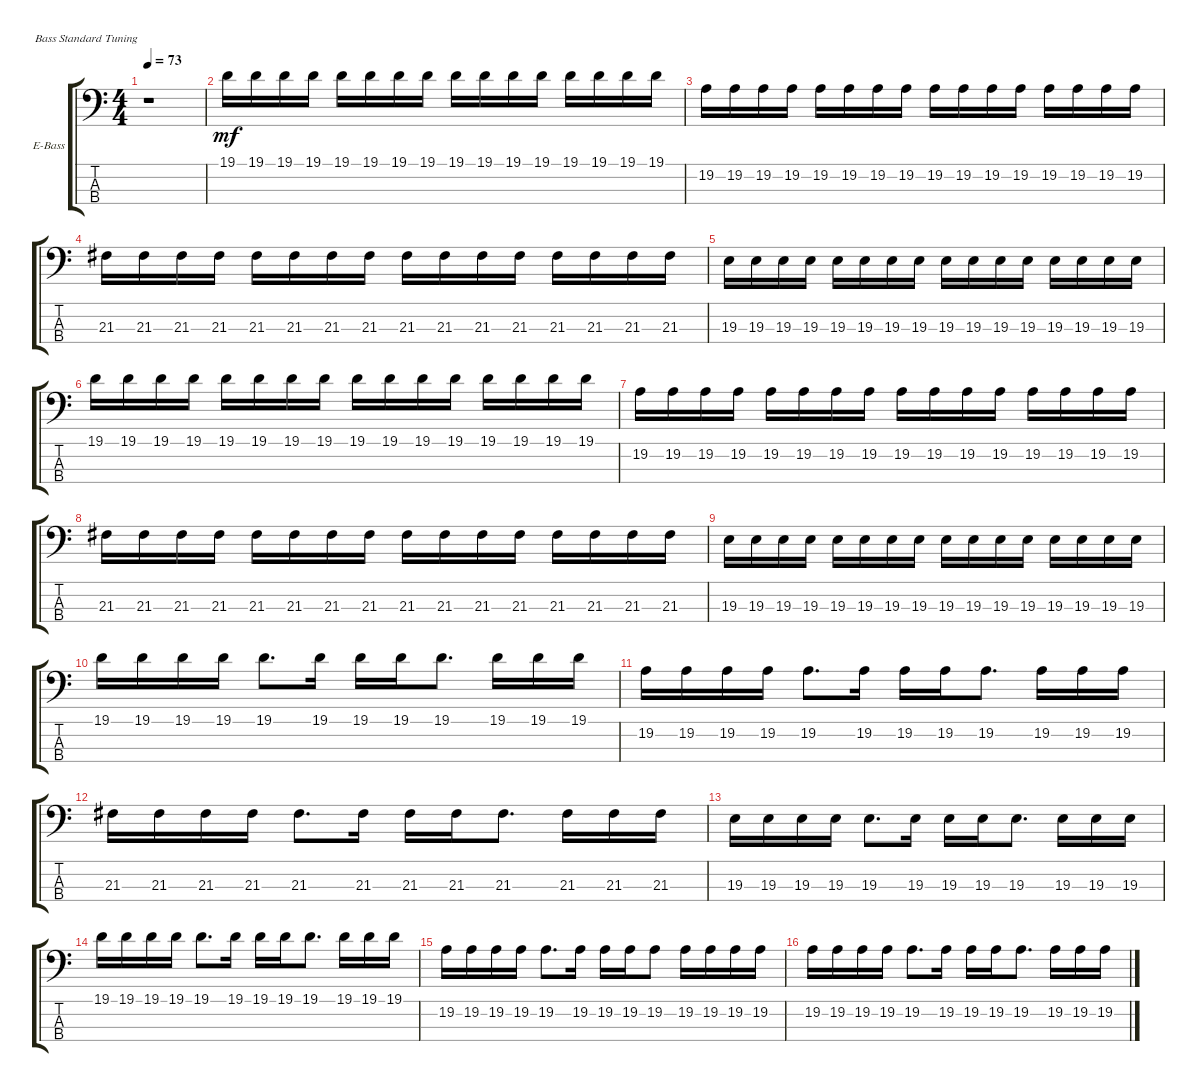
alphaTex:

\bracketExtendMode groupsimilarinstruments
\firstSystemTrackNameOrientation horizontal
\otherSystemsTrackNameOrientation horizontal
\track ("Bass Pick" "E-Bass") {instrument electricbassfinger}
\staff {score tabs}
\tuning (G2 D2 A1 E1)
\displaytranspose 0
\ts (4 4)
\tempo 73
\clef f4
\ks c
r.1{dy mf instrument electricbassfinger} |
19.1.16 19.1.16 19.1.16 19.1.16 19.1.16 19.1.16 19.1.16 19.1.16 19.1.16 19.1.16 19.1.16 19.1.16 19.1.16 19.1.16 19.1.16 19.1.16 |
19.2.16 19.2.16 19.2.16 19.2.16 19.2.16 19.2.16 19.2.16 19.2.16 19.2.16 19.2.16 19.2.16 19.2.16 19.2.16 19.2.16 19.2.16 19.2.16 |
21.3.16 21.3.16 21.3.16 21.3.16 21.3.16 21.3.16 21.3.16 21.3.16 21.3.16 21.3.16 21.3.16 21.3.16 21.3.16 21.3.16 21.3.16 21.3.16 |
19.3.16 19.3.16 19.3.16 19.3.16 19.3.16 19.3.16 19.3.16 19.3.16 19.3.16 19.3.16 19.3.16 19.3.16 19.3.16 19.3.16 19.3.16 19.3.16 |
19.1.16 19.1.16 19.1.16 19.1.16 19.1.16 19.1.16 19.1.16 19.1.16 19.1.16 19.1.16 19.1.16 19.1.16 19.1.16 19.1.16 19.1.16 19.1.16 |
19.2.16 19.2.16 19.2.16 19.2.16 19.2.16 19.2.16 19.2.16 19.2.16 19.2.16 19.2.16 19.2.16 19.2.16 19.2.16 19.2.16 19.2.16 19.2.16 |
21.3.16 21.3.16 21.3.16 21.3.16 21.3.16 21.3.16 21.3.16 21.3.16 21.3.16 21.3.16 21.3.16 21.3.16 21.3.16 21.3.16 21.3.16 21.3.16 |
19.3.16 19.3.16 19.3.16 19.3.16 19.3.16 19.3.16 19.3.16 19.3.16 19.3.16 19.3.16 19.3.16 19.3.16 19.3.16 19.3.16 19.3.16 19.3.16 |
19.1.16 19.1.16 19.1.16 19.1.16 19.1.8{d} 19.1.16 19.1.16 19.1.16 19.1.8{d} 19.1.16 19.1.16 19.1.16 |
19.2.16 19.2.16 19.2.16 19.2.16 19.2.8{d} 19.2.16 19.2.16 19.2.16 19.2.8{d} 19.2.16 19.2.16 19.2.16 |
21.3.16 21.3.16 21.3.16 21.3.16 21.3.8{d} 21.3.16 21.3.16 21.3.16 21.3.8{d} 21.3.16 21.3.16 21.3.16 |
19.3.16 19.3.16 19.3.16 19.3.16 19.3.8{d} 19.3.16 19.3.16 19.3.16 19.3.8{d} 19.3.16 19.3.16 19.3.16 |
19.1.16 19.1.16 19.1.16 19.1.16 19.1.8{d} 19.1.16 19.1.16 19.1.16 19.1.8{d} 19.1.16 19.1.16 19.1.16 |
19.2.16 19.2.16 19.2.16 19.2.16 19.2.8{d} 19.2.16 19.2.16 19.2.16 19.2.8 19.2.16 19.2.16 19.2.16 19.2.16 |
19.2.16 19.2.16 19.2.16 19.2.16 19.2.8{d} 19.2.16 19.2.16 19.2.16 19.2.8{d} 19.2.16 19.2.16 19.2.16
